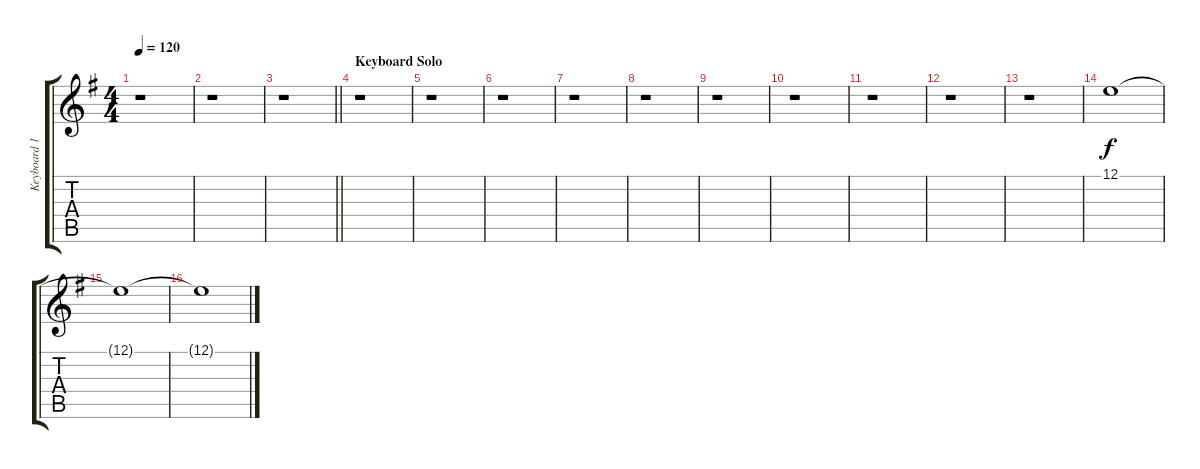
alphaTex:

\track ("Keyboard 1" "Keyboard 1") {instrument stringensemble1}
\staff {score tabs}
\tuning (E4 B3 G3 D3 A2 E2) {hide}
\ts (4 4)
\tempo 120
\clef g2
\ks g
r.1{dy f} |
r.1 |
\barLineRight lightlight
r.1 |
\section ("" "Keyboard Solo")
r.1 |
r.1 |
r.1 |
r.1 |
r.1 |
r.1 |
r.1 |
r.1 |
r.1 |
r.1 |
12.1.1{instrument flute} |
12.1{t}.1 |
12.1{t}.1
